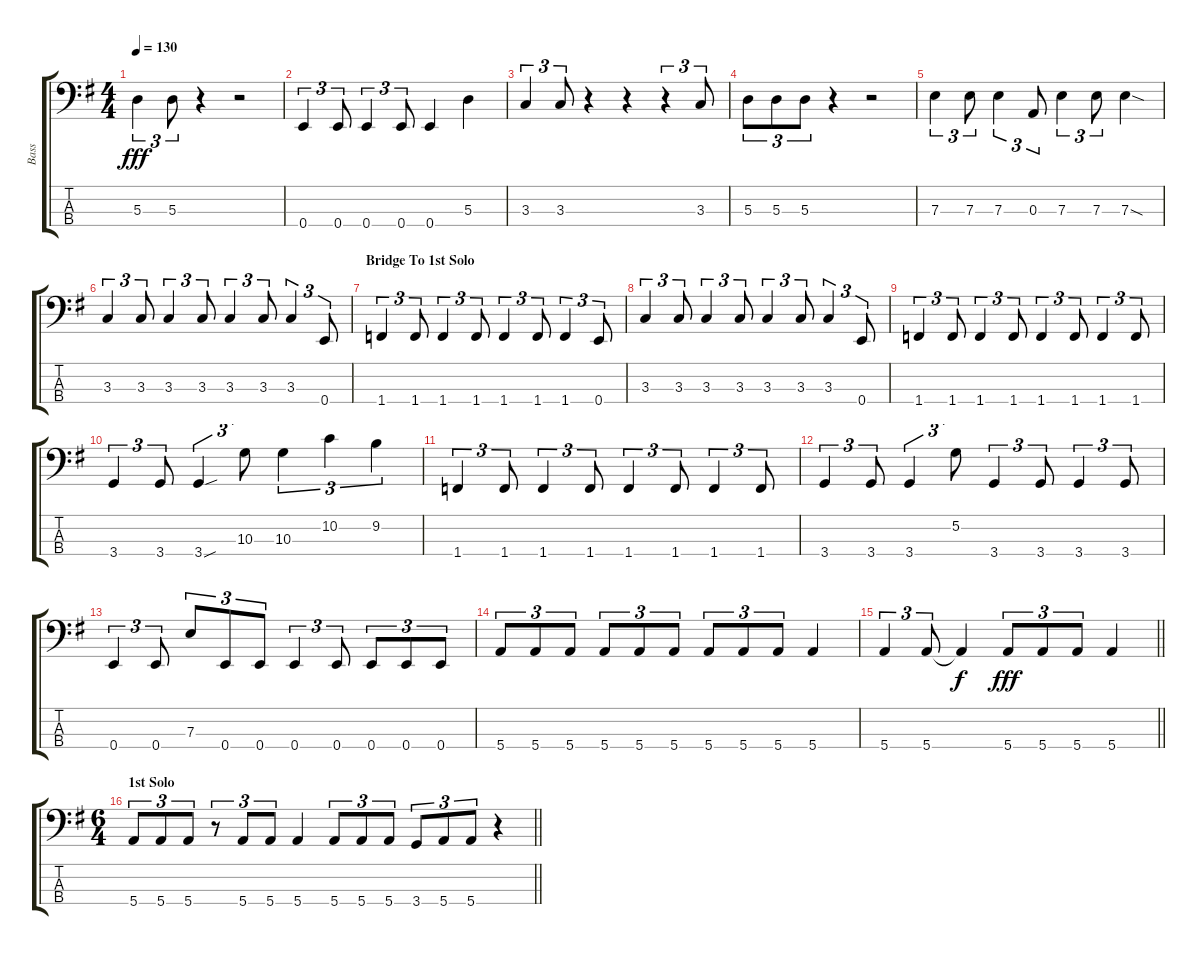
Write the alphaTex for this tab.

\track ("Bass" "Bass") {instrument electricbasspick}
\staff {score tabs}
\tuning (G2 D2 A1 E1) {hide}
\ts (4 4)
\tempo 130
\clef f4
\ks g
5.3.4{tu (3 2) dy fff} 5.3.8{tu (3 2)} r.4 r.2 |
0.4.4{tu (3 2)} 0.4.8{tu (3 2)} 0.4.4{tu (3 2)} 0.4.8{tu (3 2)} 0.4.4 5.3.4 |
3.3.4{tu (3 2)} 3.3.8{tu (3 2)} r.4 r.4 r.4{tu (3 2)} 3.3.8{tu (3 2)} |
5.3.8{tu (3 2)} 5.3.8{tu (3 2)} 5.3.8{tu (3 2)} r.4 r.2 |
7.3.4{tu (3 2)} 7.3.8{tu (3 2)} 7.3.4{tu (3 2)} 0.3.8{tu (3 2)} 7.3.4{tu (3 2)} 7.3.8{tu (3 2)} 7.3{sod}.4 |
3.3.4{tu (3 2)} 3.3.8{tu (3 2)} 3.3.4{tu (3 2)} 3.3.8{tu (3 2)} 3.3.4{tu (3 2)} 3.3.8{tu (3 2)} 3.3.4{tu (3 2)} 0.4.8{tu (3 2)} |
\section ("" "Bridge To 1st Solo")
1.4.4{tu (3 2)} 1.4.8{tu (3 2)} 1.4.4{tu (3 2)} 1.4.8{tu (3 2)} 1.4.4{tu (3 2)} 1.4.8{tu (3 2)} 1.4.4{tu (3 2)} 0.4.8{tu (3 2)} |
3.3.4{tu (3 2)} 3.3.8{tu (3 2)} 3.3.4{tu (3 2)} 3.3.8{tu (3 2)} 3.3.4{tu (3 2)} 3.3.8{tu (3 2)} 3.3.4{tu (3 2)} 0.4.8{tu (3 2)} |
1.4.4{tu (3 2)} 1.4.8{tu (3 2)} 1.4.4{tu (3 2)} 1.4.8{tu (3 2)} 1.4.4{tu (3 2)} 1.4.8{tu (3 2)} 1.4.4{tu (3 2)} 1.4.8{tu (3 2)} |
3.4.4{tu (3 2)} 3.4.8{tu (3 2)} 3.4{sou}.4{tu (3 2)} 10.3.8{tu (3 2)} 10.3.4{tu (3 2)} 10.2.4{tu (3 2)} 9.2.4{tu (3 2)} |
1.4.4{tu (3 2)} 1.4.8{tu (3 2)} 1.4.4{tu (3 2)} 1.4.8{tu (3 2)} 1.4.4{tu (3 2)} 1.4.8{tu (3 2)} 1.4.4{tu (3 2)} 1.4.8{tu (3 2)} |
3.4.4{tu (3 2)} 3.4.8{tu (3 2)} 3.4.4{tu (3 2)} 5.2.8{tu (3 2)} 3.4.4{tu (3 2)} 3.4.8{tu (3 2)} 3.4.4{tu (3 2)} 3.4.8{tu (3 2)} |
0.4.4{tu (3 2)} 0.4.8{tu (3 2)} 7.3.8{tu (3 2)} 0.4.8{tu (3 2)} 0.4.8{tu (3 2)} 0.4.4{tu (3 2)} 0.4.8{tu (3 2)} 0.4.8{tu (3 2)} 0.4.8{tu (3 2)} 0.4.8{tu (3 2)} |
5.4.8{tu (3 2)} 5.4.8{tu (3 2)} 5.4.8{tu (3 2)} 5.4.8{tu (3 2)} 5.4.8{tu (3 2)} 5.4.8{tu (3 2)} 5.4.8{tu (3 2)} 5.4.8{tu (3 2)} 5.4.8{tu (3 2)} 5.4.4 |
\barLineRight lightlight
5.4.4{tu (3 2)} 5.4.8{tu (3 2)} 5.4{t}.4{dy f} 5.4.8{tu (3 2) dy fff} 5.4.8{tu (3 2)} 5.4.8{tu (3 2)} 5.4.4 |
\ts (6 4)
\section ("" "1st Solo")
\barLineRight lightlight
5.4.8{tu (3 2)} 5.4.8{tu (3 2)} 5.4.8{tu (3 2)} r.8{tu (3 2)} 5.4.8{tu (3 2)} 5.4.8{tu (3 2)} 5.4.4 5.4.8{tu (3 2)} 5.4.8{tu (3 2)} 5.4.8{tu (3 2)} 3.4.8{tu (3 2)} 5.4.8{tu (3 2)} 5.4.8{tu (3 2)} r.4
